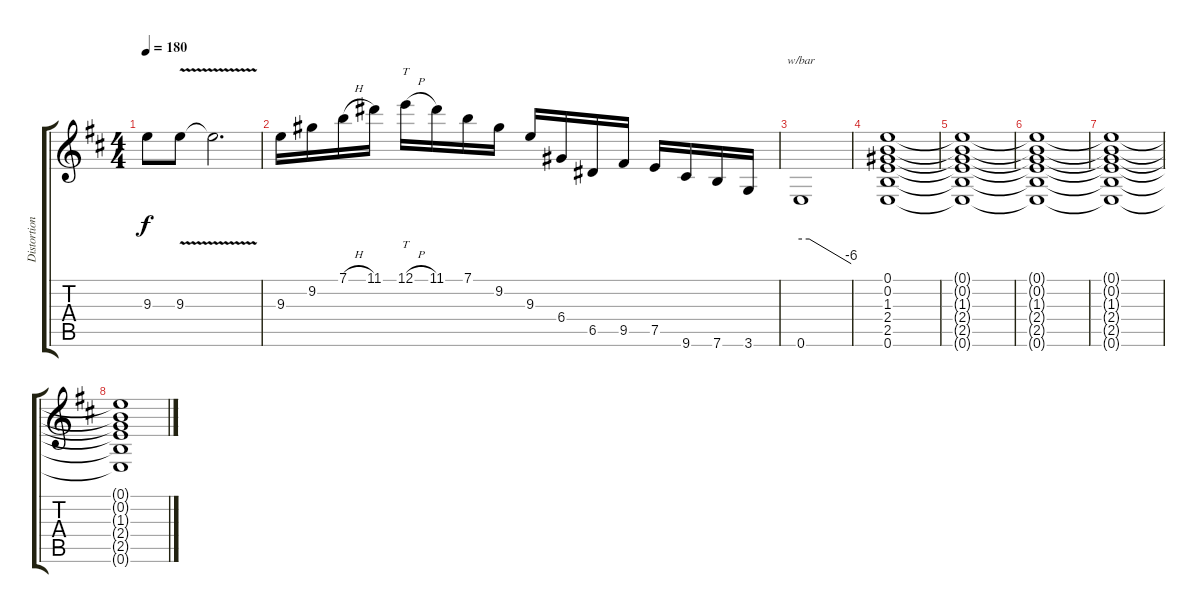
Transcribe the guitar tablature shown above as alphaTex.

\track ("Distortion Guitar" "Distortion") {instrument overdrivenguitar}
\staff {score tabs}
\tuning (E4 B3 G3 D3 A2 E2) {hide}
\ts (4 4)
\tempo 180
\clef g2
\ks d
9.3{t}.8{dy f} 9.3{v}.8 9.3{t}.2{d} |
9.3.16 9.2.16 7.1{h}.16 11.1.16 12.1{h}.16{tt} 11.1.16 7.1.16 9.2.16 9.3.16 6.4.16 6.5.16 9.5.16 7.5.16 9.6.16 7.6.16 3.6.16 |
0.6.1{tbe (custom default 0 0 10 0 60 -24)} |
(0.1 0.2 1.3 2.4 2.5 0.6).1 |
(0.1{t} 0.2{t} 1.3{t} 2.4{t} 2.5{t} 0.6{t}).1 |
(0.1{t} 0.2{t} 1.3{t} 2.4{t} 2.5{t} 0.6{t}).1 |
(0.1{t} 0.2{t} 1.3{t} 2.4{t} 2.5{t} 0.6{t}).1 |
(0.1{t} 0.2{t} 1.3{t} 2.4{t} 2.5{t} 0.6{t}).1
